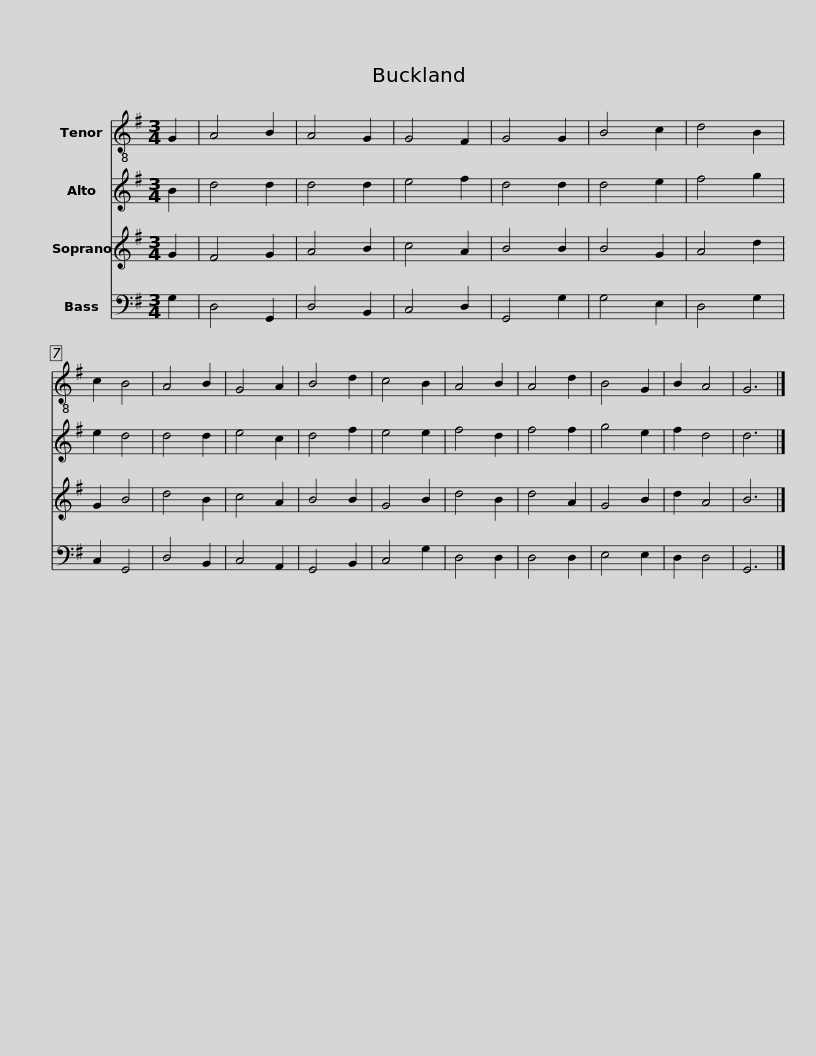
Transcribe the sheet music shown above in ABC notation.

X:1
%%score 1 2 3 4
L:1/8
M:3/4
I:linebreak $
K:G
V:1 treble-8
V:2 treble
V:3 treble
V:4 bass
V:1
 G2 | A4 B2 | A4 G2 | G4 F2 | G4 G2 | %5
 B4 c2 | d4 B2 | c2 B4 | A4 B2 | G4 A2 | %10
 B4 d2 | c4 B2 | A4 B2 |$ A4 d2 | B4 G2 | %15
 B2 A4 | G6 |] %17
V:2
 B2 | d4 d2 | d4 d2 | e4 f2 | d4 d2 | %5
 d4 e2 | f4 g2 | e2 d4 | d4 d2 | e4 c2 | %10
 d4 f2 | e4 e2 | f4 d2 |$ f4 f2 | g4 e2 | %15
 f2 d4 | d6 |] %17
V:3
 G2 | F4 G2 | A4 B2 | c4 A2 | B4 B2 | %5
 B4 G2 | A4 d2 | G2 B4 | d4 B2 | c4 A2 | %10
 B4 B2 | G4 B2 | d4 B2 |$ d4 A2 | G4 B2 | %15
 d2 A4 | B6 |] %17
V:4
 G,2 | D,4 G,,2 | D,4 B,,2 | C,4 D,2 | G,,4 G,2 | %5
 G,4 E,2 | D,4 G,2 | C,2 G,,4 | D,4 B,,2 | C,4 A,,2 | %10
 G,,4 B,,2 | C,4 G,2 | D,4 D,2 |$ D,4 D,2 | E,4 E,2 | %15
 D,2 D,4 | G,,6 |] %17
